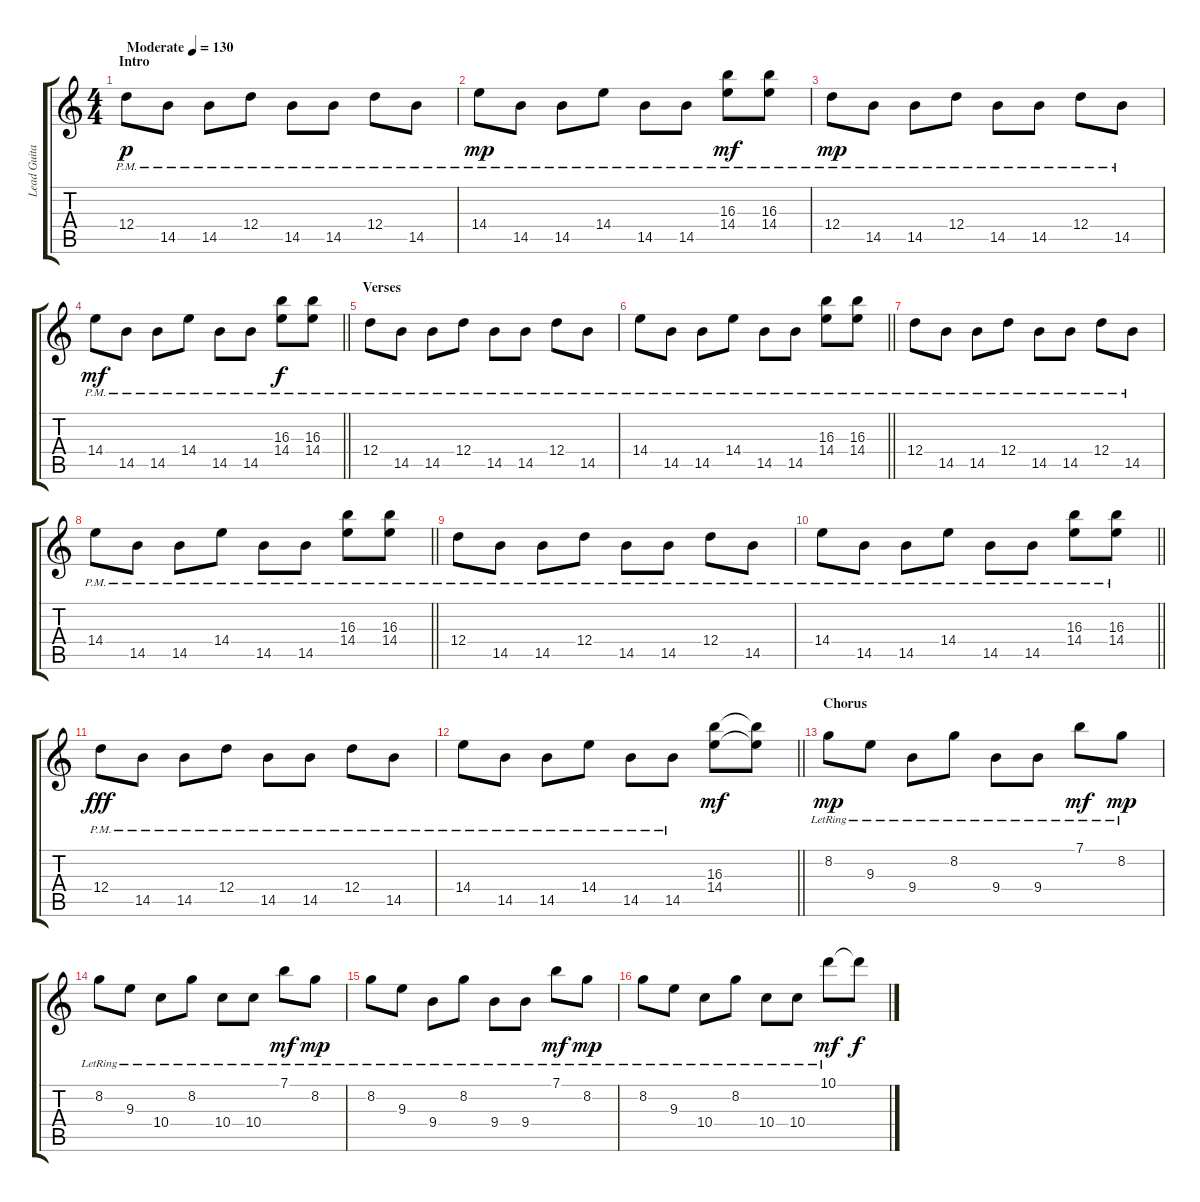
\track ("Lead Guitar" "Lead Guita") {instrument overdrivenguitar}
\staff {score tabs}
\tuning (E4 B3 G3 D3 A2 E2) {hide}
\ts (4 4)
\section ("" "Intro")
\tempo (130 "Moderate")
\clef g2
\ks c
12.4{pm}.8{dy p instrument overdrivenguitar} 14.5{pm}.8 14.5{pm}.8 12.4{pm}.8 14.5{pm}.8 14.5{pm}.8 12.4{pm}.8 14.5{pm}.8 |
14.4{pm}.8{dy mp} 14.5{pm}.8 14.5{pm}.8 14.4{pm}.8 14.5{pm}.8 14.5{pm}.8 (16.3{pm} 14.4{pm}).8{dy mf} (16.3{pm} 14.4{pm}).8 |
12.4{pm}.8{dy mp} 14.5{pm}.8 14.5{pm}.8 12.4{pm}.8 14.5{pm}.8 14.5{pm}.8 12.4{pm}.8 14.5{pm}.8 |
\barLineRight lightlight
14.4{pm}.8{dy mf} 14.5{pm}.8 14.5{pm}.8 14.4{pm}.8 14.5{pm}.8 14.5{pm}.8 (16.3{pm} 14.4{pm}).8{dy f} (16.3{pm} 14.4{pm}).8 |
\section ("" "Verses")
12.4{pm}.8 14.5{pm}.8 14.5{pm}.8 12.4{pm}.8 14.5{pm}.8 14.5{pm}.8 12.4{pm}.8 14.5{pm}.8 |
\barLineRight lightlight
14.4{pm}.8 14.5{pm}.8 14.5{pm}.8 14.4{pm}.8 14.5{pm}.8 14.5{pm}.8 (16.3{pm} 14.4{pm}).8 (16.3{pm} 14.4{pm}).8 |
12.4{pm}.8 14.5{pm}.8 14.5{pm}.8 12.4{pm}.8 14.5{pm}.8 14.5{pm}.8 12.4{pm}.8 14.5{pm}.8 |
\barLineRight lightlight
14.4{pm}.8 14.5{pm}.8 14.5{pm}.8 14.4{pm}.8 14.5{pm}.8 14.5{pm}.8 (16.3{pm} 14.4{pm}).8 (16.3{pm} 14.4{pm}).8 |
12.4{pm}.8 14.5{pm}.8 14.5{pm}.8 12.4{pm}.8 14.5{pm}.8 14.5{pm}.8 12.4{pm}.8 14.5{pm}.8 |
\barLineRight lightlight
14.4{pm}.8 14.5{pm}.8 14.5{pm}.8 14.4{pm}.8 14.5{pm}.8 14.5{pm}.8 (16.3{pm} 14.4{pm}).8 (16.3{pm} 14.4{pm}).8 |
12.4{pm}.8{dy fff} 14.5{pm}.8 14.5{pm}.8 12.4{pm}.8 14.5{pm}.8 14.5{pm}.8 12.4{pm}.8 14.5{pm}.8 |
\barLineRight lightlight
14.4{pm}.8 14.5{pm}.8 14.5{pm}.8 14.4{pm}.8 14.5{pm}.8 14.5{pm}.8 (16.3 14.4).8{dy mf} (16.3{t} 14.4{t}).8 |
\section ("" "Chorus")
8.2{lr}.8{dy mp} 9.3{lr}.8 9.4{lr}.8 8.2{lr}.8 9.4{lr}.8 9.4{lr}.8 7.1{lr}.8{dy mf} 8.2{lr}.8{dy mp} |
8.2{lr}.8 9.3{lr}.8 10.4{lr}.8 8.2{lr}.8 10.4{lr}.8 10.4{lr}.8 7.1{lr}.8{dy mf} 8.2{lr}.8{dy mp} |
8.2{lr}.8 9.3{lr}.8 9.4{lr}.8 8.2{lr}.8 9.4{lr}.8 9.4{lr}.8 7.1{lr}.8{dy mf} 8.2{lr}.8{dy mp} |
8.2{lr}.8 9.3{lr}.8 10.4{lr}.8 8.2{lr}.8 10.4{lr}.8 10.4{lr}.8 10.1{lr}.8{dy mf} 10.1{t}.8{dy f}
